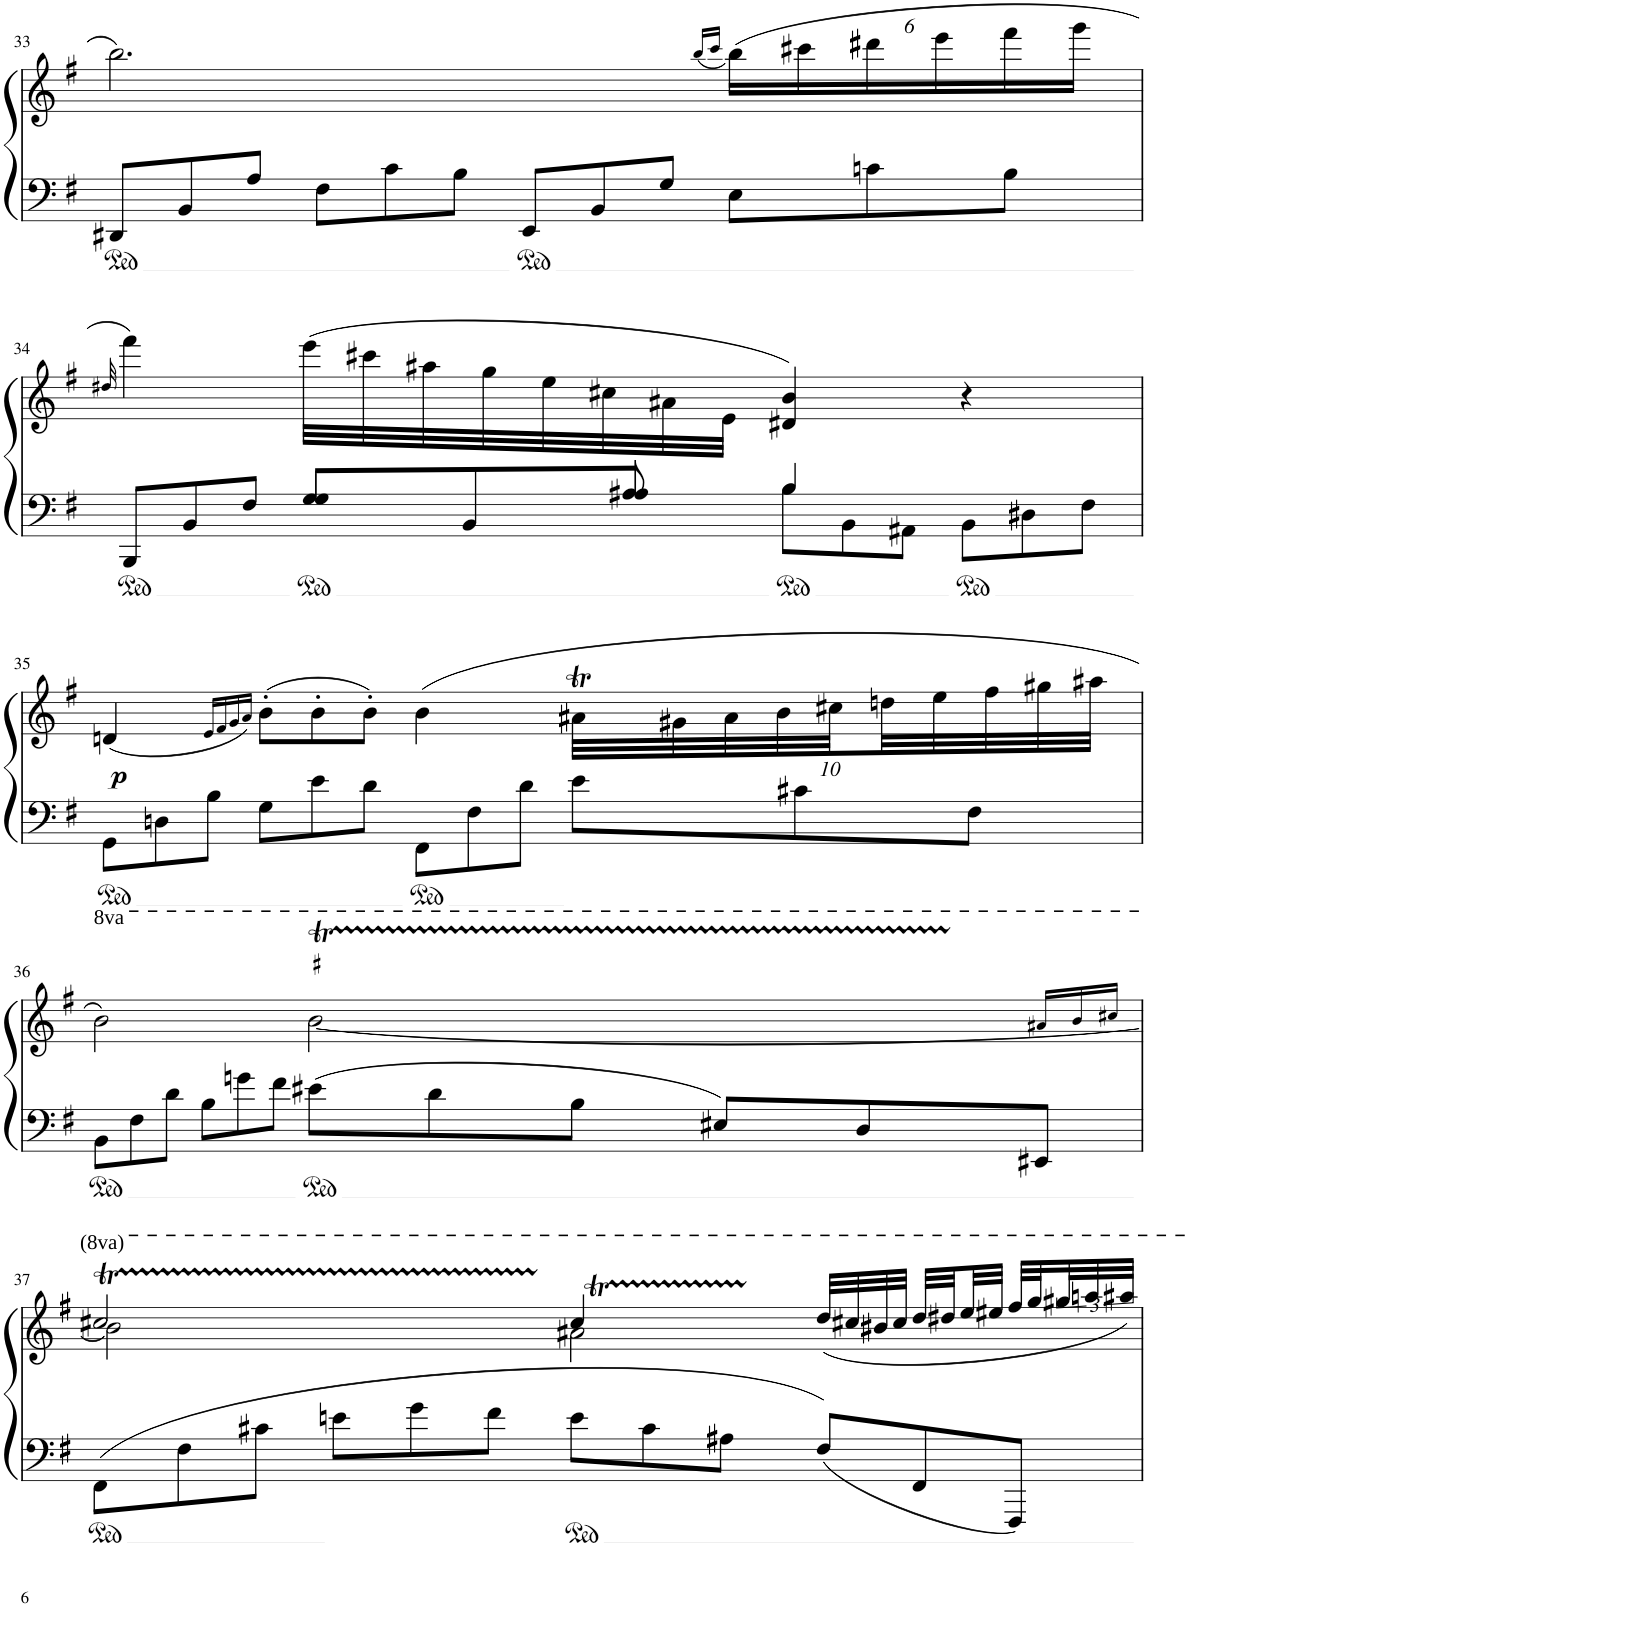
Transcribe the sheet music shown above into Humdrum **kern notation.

**kern	**kern	**dynam
*part1	*part1	*part1
*staff2	*staff1	*staff1/2
*I"Piano	*	*
*I'Pno	*	*
!!LO:PB:g=z
*clefF4	*clefG2	*
*k[f#]	*k[f#]	*
*M4/4	*M4/4	*
*met(c)	*met(c)	*
*Xtuplet	*	*
=33	=33	=33
12DD#X/L	2.bb\	.
12BB/	.	.
12A/J	.	.
12F#\L	.	.
12c\	.	.
12B\J	.	.
12EE/L	.	.
12BB/	.	.
12G/J	.	.
.	(16qbb/LL	.
.	16qccc/JJ	.
*	*Xbrackettup	*
12E\L	(>24bb\LL)	.
.	24ccc#X\	.
12cn\	24ddd#X\	.
.	24eee\	.
12B\J	24fff#\	.
.	24ggg\JJ	.
!!LO:LB:g=z
=34	=34	=34
.	32qdd#X/	.
*^	*	*
12BBB/L	4ryy	4fff#\)	.
12BB/	.	.	.
12F#/J	.	.	.
12G/L	6G/	(32eee\LLL	.
.	.	32ccc#X\	.
.	.	32aa#X\	.
12BB/	.	.	.
.	.	32gg\	.
.	.	32ee\	.
.	.	32cc#X\	.
12A#X/J	12A#X/	.	.
.	.	32a#X\	.
.	.	32e\JJJ	.
12B\L	4B/	4d#X/ 4b/)	.
12BB\	.	.	.
12AA#X\J	.	.	.
12BB\L	4ryy	4r	.
12D#X\	.	.	.
12F#\J	.	.	.
*v	*v	*	*
!!LO:LB:g=z
=35	=35	=35
*	*^	*
!	!	!	!LO:DY:b
12GG\L	(<4dn/	2ryy	p
12Dn\	.	.	.
12B\J	.	.	.
.	16qe/LL	.	.
.	16qf#/	.	.
.	16qg/	.	.
.	16qa/JJ)	.	.
*	*Xtuplet	*	*
12G\L	(>12b'\L	.	.
12e\	12b'\	.	.
12d\J	12b'\J)	.	.
12FF#\L	(>4b\	10.ryy	.
12F#\	.	.	.
.	.	24ryy	.
12d\J	.	.	.
.	.	20ryy	.
.	.	60ryy	.
*	*tuplet	*	*
12e\L	40a#Xt\LLL	.	.
*	*	*Xtuplet	*
.	.	96b!	.
.	.	96a#!	.
.	40g#X\	.	.
.	.	240%53ryy	.
.	40a#\	.	.
.	40b\	.	.
12c#X\	.	.	.
.	40cc#X\	.	.
.	40ddn\	.	.
.	40ee\	.	.
12F#\J	.	.	.
.	40ff#\	.	.
.	40gg#X\	.	.
.	40aa#X\JJJ	.	.
!!LO:LB:g=z	!!
=36	=36	=36	=36
12BB\L	2bb\)	2ryy	.
12F#\	.	.	.
12d\J	.	.	.
12B\L	.	.	.
12gn\	.	.	.
12f#\J	.	.	.
12e#X\L	[2bb\	48ryy	.
.	.	48ccc#X!	.
.	.	48bb!	.
.	.	48ccc#!	.
12d\	.	48bb!	.
.	.	48ccc#!	.
.	.	48bb!	.
.	.	48ccc#!	.
12B\J	.	48bb!	.
.	.	48ccc#!	.
.	.	48bb!	.
.	.	48ccc#!	.
12E#X/L	.	48bb!	.
.	.	48ccc#!	.
.	.	48bb!	.
.	.	48ccc#!	.
12D/	.	48bb!	.
.	.	48ccc#!	.
.	.	72bb!	.
.	.	72ccc#!	.
.	.	72bb!	.
12EE#X/J	.	36aa#X!/LL	.
.	.	36bb!/	.
.	.	36ccc#X!/JJ	.
!!LO:LB:g=z
=37	=37	=37	=37
*	*	*^	*
12FF#\L	2bbt\]	2ccc#X/	48ryy	.
.	.	.	48ddd!	.
.	.	.	48ccc#!	.
.	.	.	48ddd!	.
12F#\	.	.	48ccc#!	.
.	.	.	48ddd!	.
.	.	.	48ccc#!	.
.	.	.	48ddd!	.
12c#X\J	.	.	48ccc#!	.
.	.	.	48ddd!	.
.	.	.	48ccc#!	.
.	.	.	48ddd!	.
12en\L	.	.	48ccc#!	.
.	.	.	48ddd!	.
.	.	.	48ccc#!	.
.	.	.	48ddd!	.
12g\	.	.	48ccc#!	.
.	.	.	48ddd!	.
.	.	.	48ccc#!	.
.	.	.	48ddd!	.
12f#\J	.	.	48ccc#!	.
.	.	.	48ddd!	.
.	.	.	48ccc#!	.
.	.	.	48ddd!	.
12e\L	4ccc#/	2aa#X\	48ryy	.
.	.	.	48ddd!	.
.	.	.	48ccc#!	.
.	.	.	48ddd!	.
12c#\	.	.	48ccc#!	.
.	.	.	48ddd!	.
.	.	.	48ccc#!	.
.	.	.	48ddd!	.
12A#X\J	.	.	48ccc#!	.
.	.	.	48ddd!	.
.	.	.	72ccc#!	.
.	.	.	72ddd!	.
.	.	.	72ccc#!	.
12F#/L	(<48ddd/LLL	.	4ryy	.
.	48ccc#X/	.	.	.
.	48bb#X/	.	.	.
.	48ccc#/JJJ	.	.	.
12FF#/	48ddd/LLL	.	.	.
.	48ddd#X/	.	.	.
.	48eee/	.	.	.
.	48eee#X/JJJ	.	.	.
12FFF#/J	48fff#/LLL	.	.	.
.	48ggg/	.	.	.
.	72ggg#X/	.	.	.
.	72aaan/	.	.	.
.	72aaa#X/JJJ)	.	.	.
*	*v	*v	*v	*
=	=	=
*-	*-	*-
